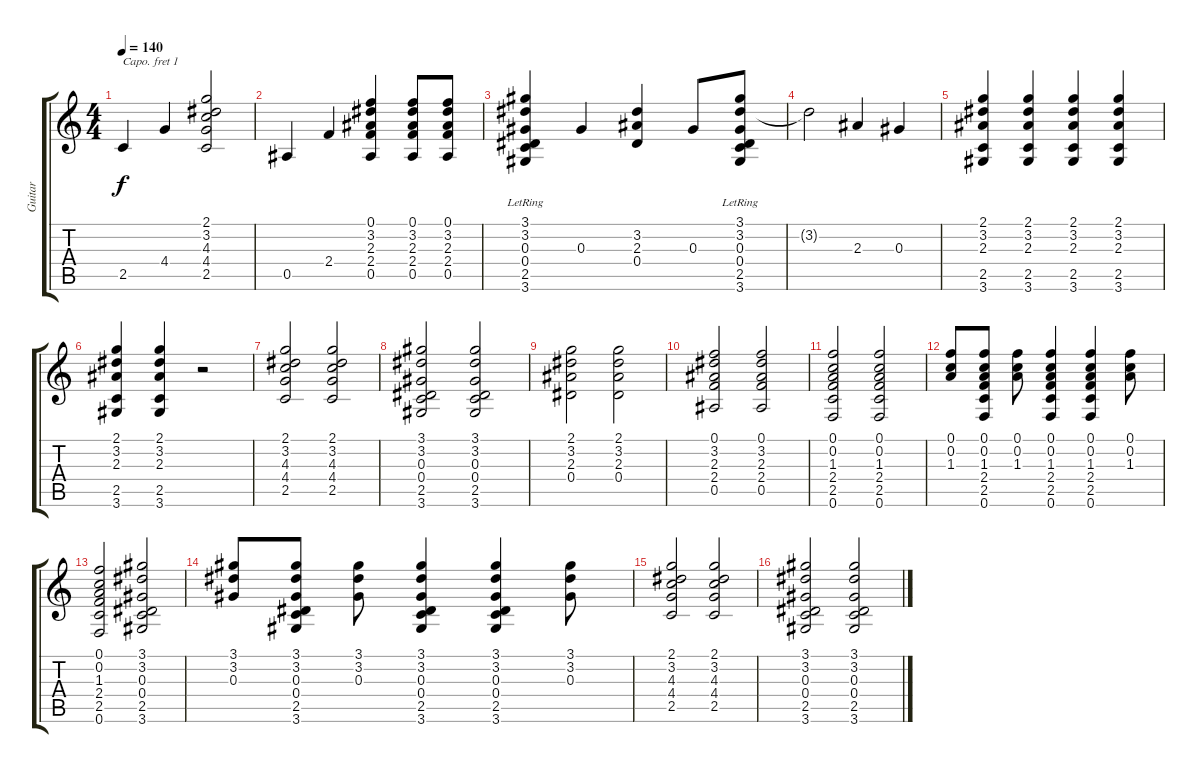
\track ("Guitar" "Guitar") {instrument acousticguitarsteel}
\staff {score tabs}
\capo 1
\tuning (E4 B3 G3 D3 A2 E2) {hide}
\ts (4 4)
\tempo 140
\clef g2
\ks c
2.5.4{dy f} 4.4.4 (2.1 3.2 4.3 4.4 2.5).2 |
0.5.4 2.4.4 (0.1 3.2 2.3 2.4 0.5).4 (0.1 3.2 2.3 2.4 0.5).8 (0.1 3.2 2.3 2.4 0.5).8 |
(3.1{lr} 3.2{lr} 0.3{lr} 0.4{lr} 2.5{lr} 3.6{lr}).4 0.3.4 (3.2 2.3 0.4).4 0.3.8 (3.1{lr} 3.2{lr} 0.3{lr} 0.4{lr} 2.5{lr} 3.6{lr}).8 |
3.2{t}.2 2.3.4 0.3.4 |
(2.1 3.2 2.3 2.5 3.6).4 (2.1 3.2 2.3 2.5 3.6).4 (2.1 3.2 2.3 2.5 3.6).4 (2.1 3.2 2.3 2.5 3.6).4 |
(2.1 3.2 2.3 2.5 3.6).4 (2.1 3.2 2.3 2.5 3.6).4 r.2 |
(2.1 3.2 4.3 4.4 2.5).2 (2.1 3.2 4.3 4.4 2.5).2 |
(3.1 3.2 0.3 0.4 2.5 3.6).2 (3.1 3.2 0.3 0.4 2.5 3.6).2 |
(2.1 3.2 2.3 0.4).2 (2.1 3.2 2.3 0.4).2 |
(0.1 3.2 2.3 2.4 0.5).2 (0.1 3.2 2.3 2.4 0.5).2 |
(0.1 0.2 1.3 2.4 2.5 0.6).2 (0.1 0.2 1.3 2.4 2.5 0.6).2 |
(0.1 0.2 1.3).8 (0.1 0.2 1.3 2.4 2.5 0.6).8 (0.1 0.2 1.3).8 (0.1 0.2 1.3 2.4 2.5 0.6).4 (0.1 0.2 1.3 2.4 2.5 0.6).4 (0.1 0.2 1.3).8 |
(0.1 0.2 1.3 2.4 2.5 0.6).2 (3.1 3.2 0.3 0.4 2.5 3.6).2 |
(3.1 3.2 0.3).8 (3.1 3.2 0.3 0.4 2.5 3.6).8 (3.1 3.2 0.3).8 (3.1 3.2 0.3 0.4 2.5 3.6).4 (3.1 3.2 0.3 0.4 2.5 3.6).4 (3.1 3.2 0.3).8 |
(2.1 3.2 4.3 4.4 2.5).2 (2.1 3.2 4.3 4.4 2.5).2 |
(3.1 3.2 0.3 0.4 2.5 3.6).2 (3.1 3.2 0.3 0.4 2.5 3.6).2
